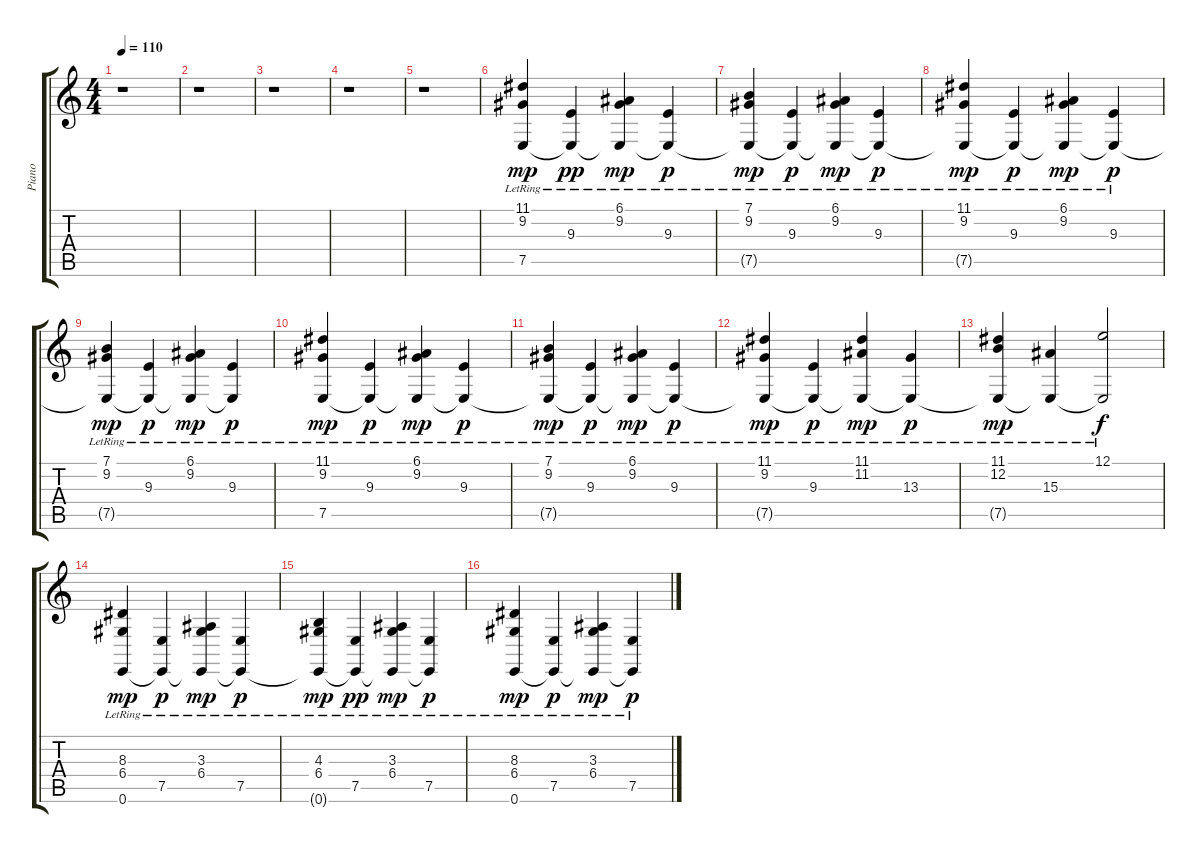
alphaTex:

\track ("Piano" "Piano") {instrument acousticgrandpiano}
\staff {score tabs}
\tuning (E4 B3 G3 D3 A2 E2) {hide}
\ts (4 4)
\tempo 110
\clef g2
\ks c
r.1{dy mp} |
r.1 |
r.1 |
r.1 |
r.1 |
(11.1{lr} 9.2{lr} 7.5{lr}).4 (9.3{lr} 7.5{t}).4{dy pp} (6.1{lr} 9.2{lr} 7.5{t}).4{dy mp} (9.3{lr} 7.5{t}).4{dy p} |
(7.1{lr} 9.2{lr} 7.5{t}).4{dy mp} (9.3{lr} 7.5{t}).4{dy p} (6.1{lr} 9.2{lr} 7.5{t}).4{dy mp} (9.3{lr} 7.5{t}).4{dy p} |
(11.1{lr} 9.2{lr} 7.5{t}).4{dy mp} (9.3{lr} 7.5{t}).4{dy p} (6.1{lr} 9.2{lr} 7.5{t}).4{dy mp} (9.3{lr} 7.5{t}).4{dy p} |
(7.1{lr} 9.2{lr} 7.5{t}).4{dy mp} (9.3{lr} 7.5{t}).4{dy p} (6.1{lr} 9.2{lr} 7.5{t}).4{dy mp} (9.3{lr} 7.5{t}).4{dy p} |
(11.1{lr} 9.2{lr} 7.5{lr}).4{dy mp} (9.3{lr} 7.5{t}).4{dy p} (6.1{lr} 9.2{lr} 7.5{t}).4{dy mp} (9.3{lr} 7.5{t}).4{dy p} |
(7.1{lr} 9.2{lr} 7.5{t}).4{dy mp} (9.3{lr} 7.5{t}).4{dy p} (6.1{lr} 9.2{lr} 7.5{t}).4{dy mp} (9.3{lr} 7.5{t}).4{dy p} |
(11.1{lr} 9.2{lr} 7.5{t}).4{dy mp} (9.3{lr} 7.5{t}).4{dy p} (11.1{lr} 11.2{lr} 7.5{t}).4{dy mp} (13.3{lr} 7.5{t}).4{dy p} |
(11.1{lr} 12.2{lr} 7.5{t}).4{dy mp} (15.3{lr} 7.5{t}).4 (12.1{lr} 7.5{t}).2{dy f} |
(8.3{lr} 6.4{lr} 0.6{lr}).4{dy mp} (7.5{lr} 0.6{t}).4{dy p} (3.3{lr} 6.4{lr} 0.6{t}).4{dy mp} (7.5{lr} 0.6{t}).4{dy p} |
(4.3{lr} 6.4{lr} 0.6{t}).4{dy mp} (7.5{lr} 0.6{t}).4{dy pp} (3.3{lr} 6.4{lr} 0.6{t}).4{dy mp} (7.5{lr} 0.6{t}).4{dy p} |
(8.3{lr} 6.4{lr} 0.6{lr}).4{dy mp} (7.5{lr} 0.6{t}).4{dy p} (3.3{lr} 6.4{lr} 0.6{t}).4{dy mp} (7.5{lr} 0.6{t}).4{dy p}
